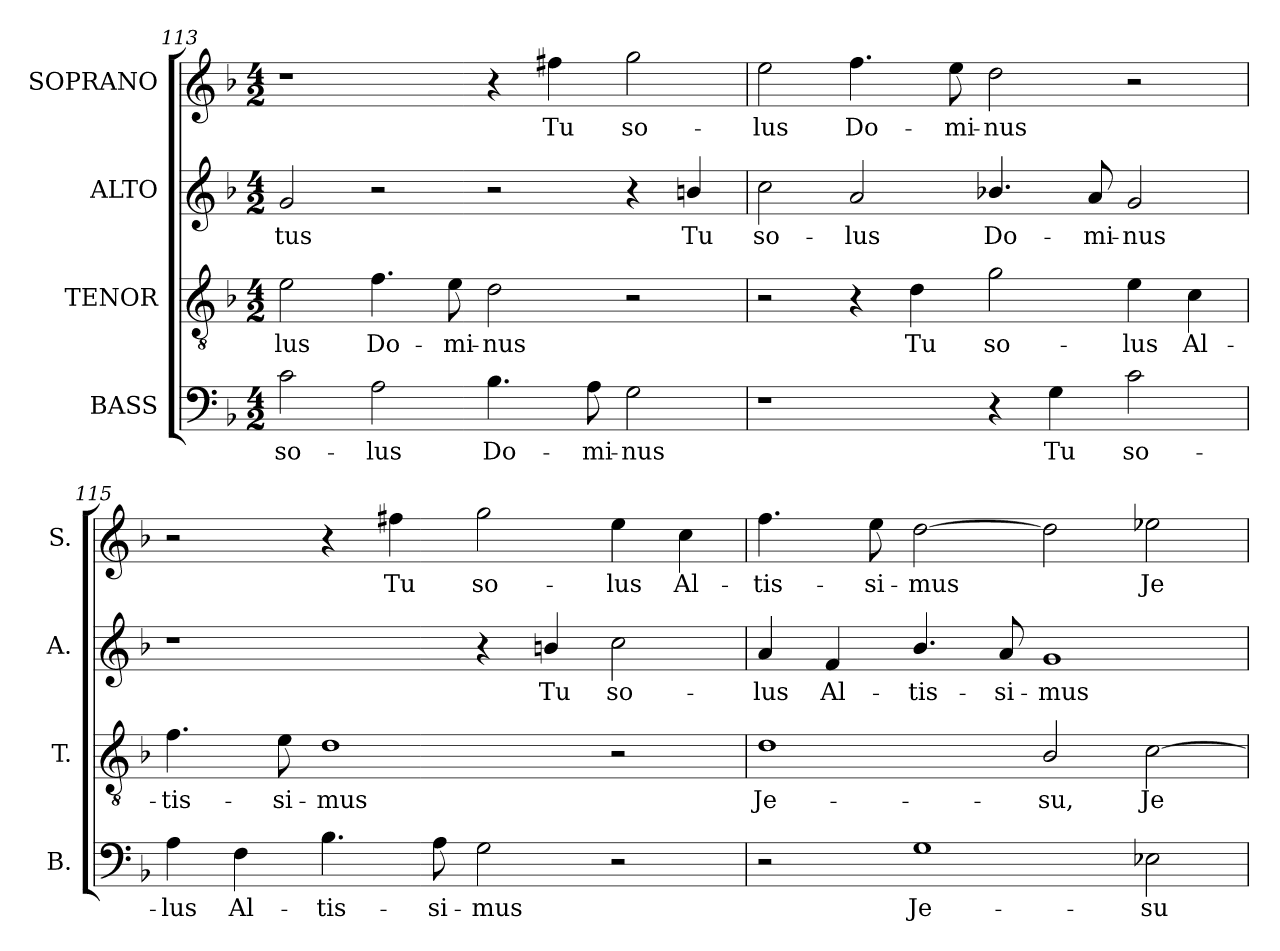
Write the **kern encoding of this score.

**kern	**text	**kern	**text	**kern	**text	**kern	**text
*part4	*part4	*part3	*part3	*part2	*part2	*part1	*part1
*staff4	*staff4	*staff3	*staff3	*staff2	*staff2	*staff1	*staff1
*I"BASS	*	*I"TENOR	*	*I"ALTO	*	*I"SOPRANO	*
*I'B.	*	*I'T.	*	*I'A.	*	*I'S.	*
!!LO:LB:g=z
*clefF4	*	*clefGv2	*	*clefG2	*	*clefG2	*
*	*	*ITrd7c12	*	*	*	*	*
*k[b-]	*	*k[b-]	*	*k[b-]	*	*k[b-]	*
*F:	*	*F:	*	*F:	*	*F:	*
*M4/2	*	*M4/2	*	*M4/2	*	*M4/2	*
=113	=113	=113	=113	=113	=113	=113	=113
!	!LO:LY:b:color=#000000	!	!	!	!	!	!
!	!	!	!LO:LY:b:color=#000000	!	!	!	!
!	!	!	!	!	!LO:LY:b:color=#000000	!	!
2ci\	so-	2Ei\	-lus	2gi/	-tus	1r	.
!	!LO:LY:b:color=#000000	!	!	!	!	!	!
!	!	!	!LO:LY:b:color=#000000	!	!	!	!
2Ai\	-lus	4.Fi\	Do-	2r	.	.	.
!	!	!	!LO:LY:b:color=#000000	!	!	!	!
.	.	8Ei\	-mi-	.	.	.	.
!	!LO:LY:b:color=#000000	!	!	!	!	!	!
!	!	!	!LO:LY:b:color=#000000	!	!	!	!
4.B-i\	Do-	2Di\	-nus	2r	.	4r	.
!	!	!	!	!	!	!	!LO:LY:b:color=#000000
.	.	.	.	.	.	4ff#Xi\	Tu
!	!LO:LY:b:color=#000000	!	!	!	!	!	!
8Ai\	-mi-	.	.	.	.	.	.
!	!LO:LY:b:color=#000000	!	!	!	!	!	!
!	!	!	!	!	!	!	!LO:LY:b:color=#000000
2Gi\	-nus	2r	.	4r	.	2ggi\	so-
!	!	!	!	!	!LO:LY:b:color=#000000	!	!
.	.	.	.	4bni/	Tu	.	.
=114	=114	=114	=114	=114	=114	=114	=114
!	!	!	!	!	!LO:LY:b:color=#000000	!	!
!	!	!	!	!	!	!	!LO:LY:b:color=#000000
1r	.	2r	.	2cci\	so-	2eei\	-lus
!	!	!	!	!	!LO:LY:b:color=#000000	!	!
!	!	!	!	!	!	!	!LO:LY:b:color=#000000
.	.	4r	.	2ai/	-lus	4.ffi\	Do-
!	!	!	!LO:LY:b:color=#000000	!	!	!	!
.	.	4Di\	Tu	.	.	.	.
!	!	!	!	!	!	!	!LO:LY:b:color=#000000
.	.	.	.	.	.	8eei\	-mi-
!	!	!	!LO:LY:b:color=#000000	!	!	!	!
!	!	!	!	!	!LO:LY:b:color=#000000	!	!
!	!	!	!	!	!	!	!LO:LY:b:color=#000000
4r	.	2Gi\	so-	4.b-Xi/	Do-	2ddi\	-nus
!	!LO:LY:b:color=#000000	!	!	!	!	!	!
4Gi\	Tu	.	.	.	.	.	.
!	!	!	!	!	!LO:LY:b:color=#000000	!	!
.	.	.	.	8ai/	-mi-	.	.
!	!LO:LY:b:color=#000000	!	!	!	!	!	!
!	!	!	!LO:LY:b:color=#000000	!	!	!	!
!	!	!	!	!	!LO:LY:b:color=#000000	!	!
2ci\	so-	4Ei\	-lus	2gi/	-nus	2r	.
!	!	!	!LO:LY:b:color=#000000	!	!	!	!
.	.	4Ci\	Al-	.	.	.	.
=115	=115	=115	=115	=115	=115	=115	=115
!	!LO:LY:b:color=#000000	!	!	!	!	!	!
!	!	!	!LO:LY:b:color=#000000	!	!	!	!
4Ai\	-lus	4.Fi\	-tis-	1r	.	2r	.
!	!LO:LY:b:color=#000000	!	!	!	!	!	!
4Fi\	Al-	.	.	.	.	.	.
!	!	!	!LO:LY:b:color=#000000	!	!	!	!
.	.	8Ei\	-si-	.	.	.	.
!	!LO:LY:b:color=#000000	!	!	!	!	!	!
!	!	!	!LO:LY:b:color=#000000	!	!	!	!
4.B-i\	-tis-	1Di	-mus	.	.	4r	.
!	!	!	!	!	!	!	!LO:LY:b:color=#000000
.	.	.	.	.	.	4ff#Xi\	Tu
!	!LO:LY:b:color=#000000	!	!	!	!	!	!
8Ai\	-si-	.	.	.	.	.	.
!	!LO:LY:b:color=#000000	!	!	!	!	!	!
!	!	!	!	!	!	!	!LO:LY:b:color=#000000
2Gi\	-mus	.	.	4r	.	2ggi\	so-
!	!	!	!	!	!LO:LY:b:color=#000000	!	!
.	.	.	.	4bni/	Tu	.	.
!	!	!	!	!	!LO:LY:b:color=#000000	!	!
!	!	!	!	!	!	!	!LO:LY:b:color=#000000
2r	.	2r	.	2cci\	so-	4eei\	-lus
!	!	!	!	!	!	!	!LO:LY:b:color=#000000
.	.	.	.	.	.	4cci\	Al-
!!LO:LB:g=z
=116	=116	=116	=116	=116	=116	=116	=116
!	!	!	!LO:LY:b:color=#000000	!	!	!	!
!	!	!	!	!	!LO:LY:b:color=#000000	!	!
!	!	!	!	!	!	!	!LO:LY:b:color=#000000
2r	.	1Di	Je-	4ai/	-lus	4.ffi\	-tis-
!	!	!	!	!	!LO:LY:b:color=#000000	!	!
.	.	.	.	4fi/	Al-	.	.
!	!	!	!	!	!	!	!LO:LY:b:color=#000000
.	.	.	.	.	.	8eei\	-si-
!	!LO:LY:b:color=#000000	!	!	!	!	!	!
!	!	!	!	!	!LO:LY:b:color=#000000	!	!
!	!	!	!	!	!	!	!LO:LY:b:color=#000000
1Gi	Je-	.	.	4.b-i/	-tis-	[2ddi\	-mus
!	!	!	!	!	!LO:LY:b:color=#000000	!	!
.	.	.	.	8ai/	-si-	.	.
!	!	!	!LO:LY:b:color=#000000	!	!	!	!
!	!	!	!	!	!LO:LY:b:color=#000000	!	!
.	.	2BB-i/	-su,	1gi	-mus	2ddi\]	.
!	!LO:LY:b:color=#000000	!	!	!	!	!	!
!	!	!	!LO:LY:b:color=#000000	!	!	!	!
!	!	!	!	!	!	!	!LO:LY:b:color=#000000
2E-Xi\	-su	[2Ci\	Je-	.	.	2ee-Xi\	Je-
=	=	=	=	=	=	=	=
*-	*-	*-	*-	*-	*-	*-	*-
